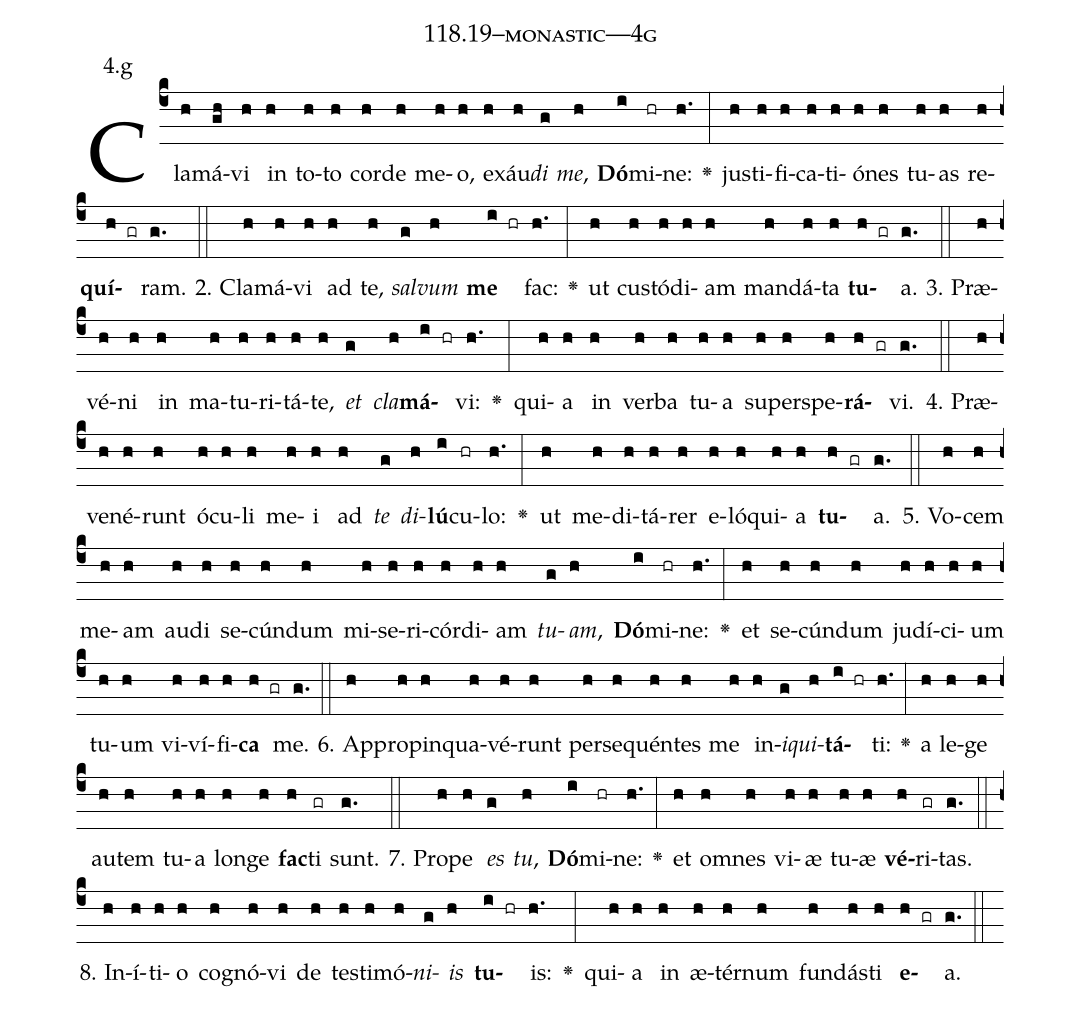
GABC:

name: 118.19--monastic---4g;
annotation: 4.g;
%%
(c4)Cla(h)má(gh)vi(h) in(h) to(h)to(h) cor(h)de(h) me(h)o,(h) ex(h)áu(h)<i>di</i>(g) <i>me</i>,(h) <b>Dó</b>(i)mi(hr)ne:(h.) <v>\greheightstar</v>(:) jus(h)ti(h)fi(h)ca(h)ti(h)ó(h)nes(h) tu(h)as(h) re(h)<b>quí</b>(h gr)ram.(g.) (::)
2. Cla(h)má(h)vi(h) ad(h) te,(h) <i>sal</i>(g)<i>vum</i>(h) <b>me</b>(i hr) fac:(h.) <v>\greheightstar</v>(:) ut(h) cus(h)tó(h)di(h)am(h) man(h)dá(h)ta(h) <b>tu</b>(h gr)a.(g.) (::)
3. Præ(h)vé(h)ni(h) in(h) ma(h)tu(h)ri(h)tá(h)te,(h) <i>et</i>(g) <i>cla</i>(h)<b>má</b>(i hr)vi:(h.) <v>\greheightstar</v>(:) qui(h)a(h) in(h) ver(h)ba(h) tu(h)a(h) su(h)per(h)spe(h)<b>rá</b>(h gr)vi.(g.) (::)
4. Præ(h)ve(h)né(h)runt(h) ó(h)cu(h)li(h) me(h)i(h) ad(h) <i>te</i>(g) <i>di</i>(h)<b>lú</b>(i)cu(hr)lo:(h.) <v>\greheightstar</v>(:) ut(h) me(h)di(h)tá(h)rer(h) e(h)ló(h)qui(h)a(h) <b>tu</b>(h gr)a.(g.) (::)
5. Vo(h)cem(h) me(h)am(h) au(h)di(h) se(h)cún(h)dum(h) mi(h)se(h)ri(h)cór(h)di(h)am(h) <i>tu</i>(g)<i>am</i>,(h) <b>Dó</b>(i)mi(hr)ne:(h.) <v>\greheightstar</v>(:) et(h) se(h)cún(h)dum(h) ju(h)dí(h)ci(h)um(h) tu(h)um(h) vi(h)ví(h)fi(h)<b>ca</b>(h gr) me.(g.) (::)
6. Ap(h)pro(h)pin(h)qua(h)vé(h)runt(h) per(h)se(h)quén(h)tes(h) me(h) in(h)<i>i</i>(g)<i>qui</i>(h)<b>tá</b>(i hr)ti:(h.) <v>\greheightstar</v>(:) a(h) le(h)ge(h) au(h)tem(h) tu(h)a(h) lon(h)ge(h) <b>fac</b>(h)ti(gr) sunt.(g.) (::)
7. Pro(h)pe(h) <i>es</i>(g) <i>tu</i>,(h) <b>Dó</b>(i)mi(hr)ne:(h.) <v>\greheightstar</v>(:) et(h) om(h)nes(h) vi(h)æ(h) tu(h)æ(h) <b>vé</b>(h)ri(gr)tas.(g.) (::)
8. In(h)í(h)ti(h)o(h) co(h)gnó(h)vi(h) de(h) tes(h)ti(h)mó(h)<i>ni</i>(g)<i>is</i>(h) <b>tu</b>(i hr)is:(h.) <v>\greheightstar</v>(:) qui(h)a(h) in(h) æ(h)tér(h)num(h) fun(h)dás(h)ti(h) <b>e</b>(h gr)a.(g.) (::)
